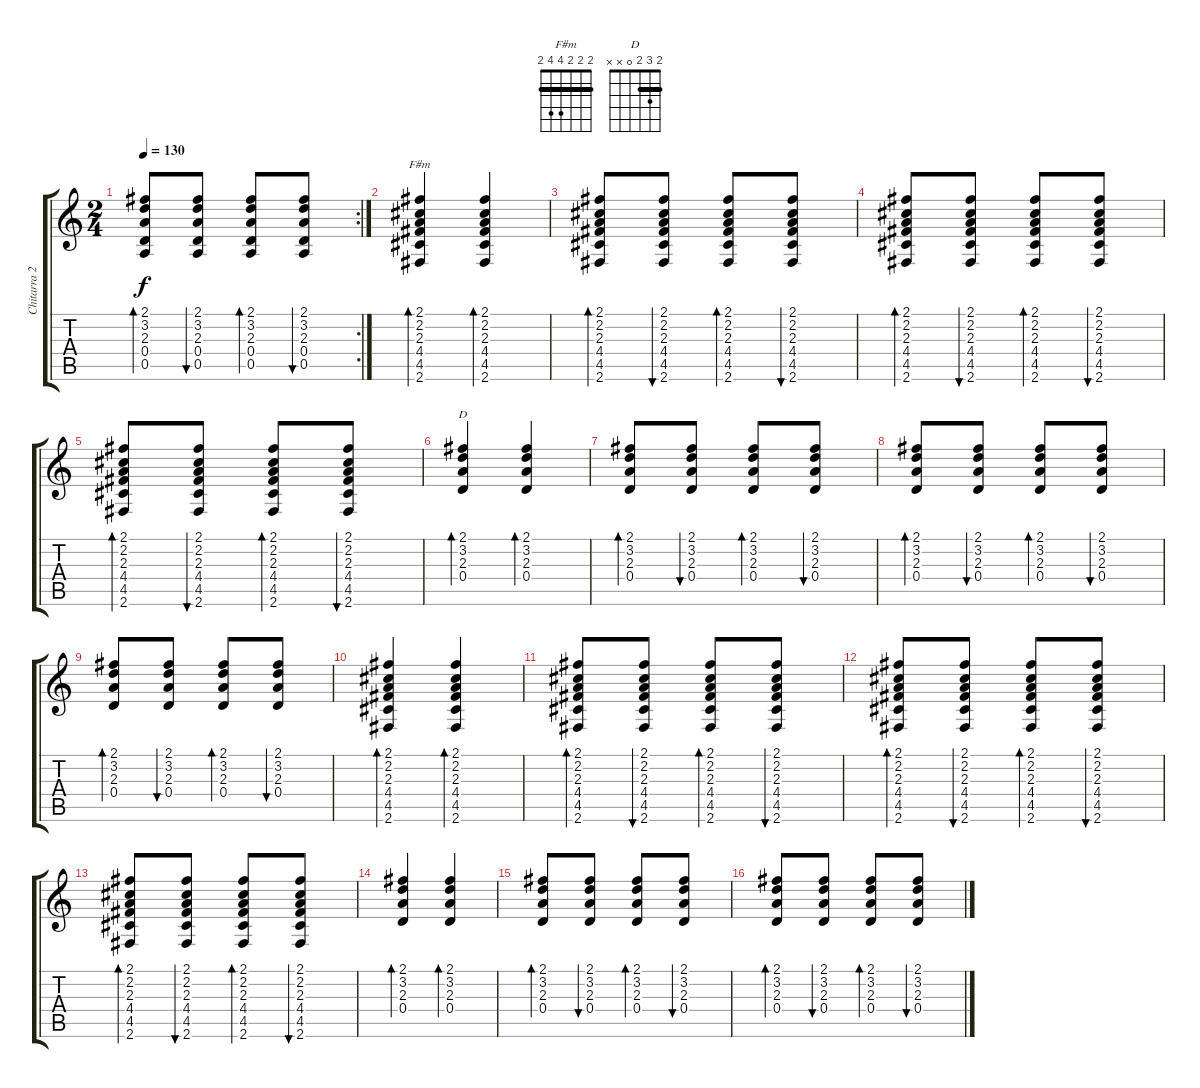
\track ("Chitarra 2" "Chitarra 2") {instrument acousticguitarsteel}
\staff {score tabs}
\tuning (E4 B3 G3 D3 A2 E2) {hide}
\chord ("F#m" 2 2 2 4 4 2) {barre 2}
\chord ("D" 2 3 2 0 x x) {barre 2}
\rc 2
\ts (2 4)
\tempo 130
\clef g2
\ks c
(2.1 3.2 2.3 0.4 0.5).8{bd 60 dy f} (2.1 3.2 2.3 0.4 0.5).8{bu 60} (2.1 3.2 2.3 0.4 0.5).8{bd 60} (2.1 3.2 2.3 0.4 0.5).8{bu 60} |
(2.1 2.2 2.3 4.4 4.5 2.6).4{bd 60 ch "F#m"} (2.1 2.2 2.3 4.4 4.5 2.6).4{bd 60} |
(2.1 2.2 2.3 4.4 4.5 2.6).8{bd 60} (2.1 2.2 2.3 4.4 4.5 2.6).8{bu 60} (2.1 2.2 2.3 4.4 4.5 2.6).8{bd 60} (2.1 2.2 2.3 4.4 4.5 2.6).8{bu 60} |
(2.1 2.2 2.3 4.4 4.5 2.6).8{bd 60} (2.1 2.2 2.3 4.4 4.5 2.6).8{bu 60} (2.1 2.2 2.3 4.4 4.5 2.6).8{bd 60} (2.1 2.2 2.3 4.4 4.5 2.6).8{bu 60} |
(2.1 2.2 2.3 4.4 4.5 2.6).8{bd 60} (2.1 2.2 2.3 4.4 4.5 2.6).8{bu 60} (2.1 2.2 2.3 4.4 4.5 2.6).8{bd 60} (2.1 2.2 2.3 4.4 4.5 2.6).8{bu 60} |
(2.1 3.2 2.3 0.4).4{bd 60 ch "D"} (2.1 3.2 2.3 0.4).4{bd 60} |
(2.1 3.2 2.3 0.4).8{bd 60} (2.1 3.2 2.3 0.4).8{bu 60} (2.1 3.2 2.3 0.4).8{bd 60} (2.1 3.2 2.3 0.4).8{bu 60} |
(2.1 3.2 2.3 0.4).8{bd 60} (2.1 3.2 2.3 0.4).8{bu 60} (2.1 3.2 2.3 0.4).8{bd 60} (2.1 3.2 2.3 0.4).8{bu 60} |
(2.1 3.2 2.3 0.4).8{bd 60} (2.1 3.2 2.3 0.4).8{bu 60} (2.1 3.2 2.3 0.4).8{bd 60} (2.1 3.2 2.3 0.4).8{bu 60} |
(2.1 2.2 2.3 4.4 4.5 2.6).4{bd 60} (2.1 2.2 2.3 4.4 4.5 2.6).4{bd 60} |
(2.1 2.2 2.3 4.4 4.5 2.6).8{bd 60} (2.1 2.2 2.3 4.4 4.5 2.6).8{bu 60} (2.1 2.2 2.3 4.4 4.5 2.6).8{bd 60} (2.1 2.2 2.3 4.4 4.5 2.6).8{bu 60} |
(2.1 2.2 2.3 4.4 4.5 2.6).8{bd 60} (2.1 2.2 2.3 4.4 4.5 2.6).8{bu 60} (2.1 2.2 2.3 4.4 4.5 2.6).8{bd 60} (2.1 2.2 2.3 4.4 4.5 2.6).8{bu 60} |
(2.1 2.2 2.3 4.4 4.5 2.6).8{bd 60} (2.1 2.2 2.3 4.4 4.5 2.6).8{bu 60} (2.1 2.2 2.3 4.4 4.5 2.6).8{bd 60} (2.1 2.2 2.3 4.4 4.5 2.6).8{bu 60} |
(2.1 3.2 2.3 0.4).4{bd 60} (2.1 3.2 2.3 0.4).4{bd 60} |
(2.1 3.2 2.3 0.4).8{bd 60} (2.1 3.2 2.3 0.4).8{bu 60} (2.1 3.2 2.3 0.4).8{bd 60} (2.1 3.2 2.3 0.4).8{bu 60} |
(2.1 3.2 2.3 0.4).8{bd 60} (2.1 3.2 2.3 0.4).8{bu 60} (2.1 3.2 2.3 0.4).8{bd 60} (2.1 3.2 2.3 0.4).8{bu 60}
